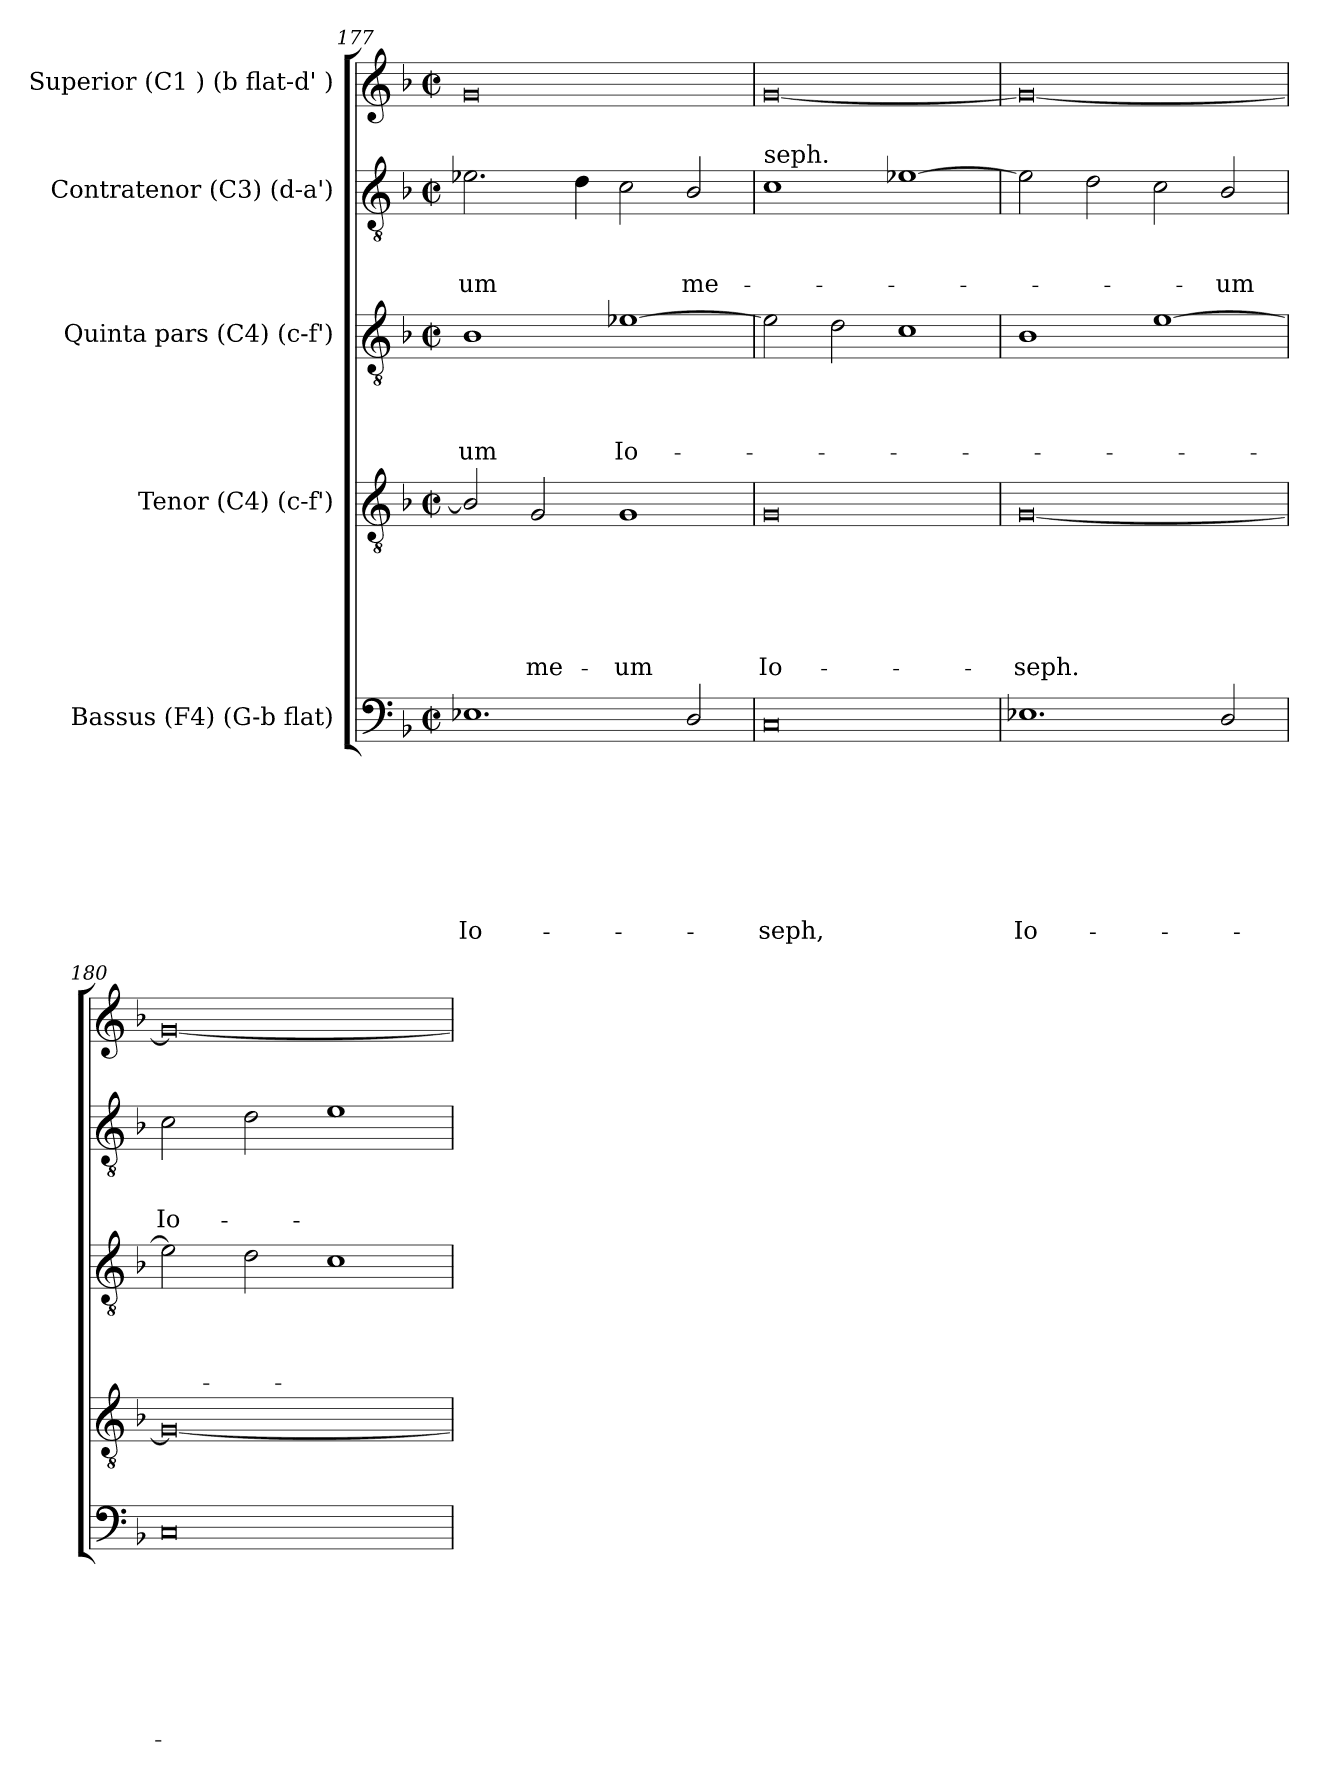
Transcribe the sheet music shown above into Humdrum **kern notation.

**kern	**text	**text	**text	**text	**text	**text	**text	**text	**kern	**text	**text	**text	**text	**text	**text	**kern	**text	**text	**text	**text	**kern	**text	**text	**text	**kern
*part5	*part5	*part5	*part5	*part5	*part5	*part5	*part5	*part5	*part4	*part4	*part4	*part4	*part4	*part4	*part4	*part3	*part3	*part3	*part3	*part3	*part2	*part2	*part2	*part2	*part1
*staff5	*staff5	*staff5	*staff5	*staff5	*staff5	*staff5	*staff5	*staff5	*staff4	*staff4	*staff4	*staff4	*staff4	*staff4	*staff4	*staff3	*staff3	*staff3	*staff3	*staff3	*staff2	*staff2	*staff2	*staff2	*staff1
*I"Bassus (F4) (G-b flat)	*	*	*	*	*	*	*	*	*I"Tenor (C4) (c-f')	*	*	*	*	*	*	*I"Quinta pars (C4) (c-f')	*	*	*	*	*I"Contratenor (C3) (d-a')	*	*	*	*I"Superior (C1 ) (b flat-d' )
!!LO:LB:g=z
*clefF4	*	*	*	*	*	*	*	*	*clefGv2	*	*	*	*	*	*	*clefGv2	*	*	*	*	*clefGv2	*	*	*	*clefG2
*k[b-]	*	*	*	*	*	*	*	*	*k[b-]	*	*	*	*	*	*	*k[b-]	*	*	*	*	*k[b-]	*	*	*	*k[b-]
*F:	*	*	*	*	*	*	*	*	*F:	*	*	*	*	*	*	*F:	*	*	*	*	*F:	*	*	*	*F:
*M2/2	*	*	*	*	*	*	*	*	*M2/2	*	*	*	*	*	*	*M2/2	*	*	*	*	*M2/2	*	*	*	*M2/2
*met(c|)	*	*	*	*	*	*	*	*	*met(c|)	*	*	*	*	*	*	*met(c|)	*	*	*	*	*met(c|)	*	*	*	*met(c|)
=177	=177	=177	=177	=177	=177	=177	=177	=177	=177	=177	=177	=177	=177	=177	=177	=177	=177	=177	=177	=177	=177	=177	=177	=177	=177
!	!	!	!	!	!	!	!	!LO:LY:b	!	!	!	!	!	!	!	!	!	!	!	!LO:LY:b	!	!	!	!LO:LY:b	!
1.E-	.	.	.	.	.	.	.	Io-	2B-/]	.	.	.	.	.	.	1B-	.	.	.	-um	2.e-X\	.	.	-um	0g
!	!	!	!	!	!	!	!	!	!	!	!	!	!	!	!LO:LY:b	!	!	!	!	!	!	!	!	!	!
.	.	.	.	.	.	.	.	.	2G/	.	.	.	.	.	me-	.	.	.	.	.	.	.	.	.	.
.	.	.	.	.	.	.	.	.	.	.	.	.	.	.	.	.	.	.	.	.	4d\	.	.	.	.
!	!	!	!	!	!	!	!	!	!	!	!	!	!	!	!LO:LY:b	!	!	!	!	!LO:LY:b	!	!	!	!	!
.	.	.	.	.	.	.	.	.	1G	.	.	.	.	.	-um	[>1e-X	.	.	.	Io-	2c\	.	.	.	.
!	!	!	!	!	!	!	!	!	!	!	!	!	!	!	!	!	!	!	!	!	!	!	!	!LO:LY:b	!
2D/	.	.	.	.	.	.	.	.	.	.	.	.	.	.	.	.	.	.	.	.	2B-/	.	.	me-	.
=178	=178	=178	=178	=178	=178	=178	=178	=178	=178	=178	=178	=178	=178	=178	=178	=178	=178	=178	=178	=178	=178	=178	=178	=178	=178
!	!	!	!	!	!	!	!	!	!	!	!	!	!	!	!	!	!	!	!	!	!LO:TX:a:t=seph.	!	!	!	!
!	!	!	!	!	!	!	!	!LO:LY:b	!	!	!	!	!	!	!LO:LY:b:rj	!	!	!	!	!	!	!	!	!	!
0C	.	.	.	.	.	.	.	-seph,	0G	.	.	.	.	.	Io-	2e-\]	.	.	.	.	1c	.	.	.	[<0g
.	.	.	.	.	.	.	.	.	.	.	.	.	.	.	.	2d\	.	.	.	.	.	.	.	.	.
.	.	.	.	.	.	.	.	.	.	.	.	.	.	.	.	1c	.	.	.	.	[>1e-X	.	.	.	.
=179	=179	=179	=179	=179	=179	=179	=179	=179	=179	=179	=179	=179	=179	=179	=179	=179	=179	=179	=179	=179	=179	=179	=179	=179	=179
!	!	!	!	!	!	!	!	!LO:LY:b	!	!	!	!	!	!	!LO:LY:b	!	!	!	!	!	!	!	!	!	!
1.E-X	.	.	.	.	.	.	.	Io-	[<0G	.	.	.	.	.	-seph.	1B-	.	.	.	.	2e-\]	.	.	.	0g_
.	.	.	.	.	.	.	.	.	.	.	.	.	.	.	.	.	.	.	.	.	2d\	.	.	.	.
.	.	.	.	.	.	.	.	.	.	.	.	.	.	.	.	[>1e	.	.	.	.	2c\	.	.	.	.
!	!	!	!	!	!	!	!	!	!	!	!	!	!	!	!	!	!	!	!	!	!	!	!	!LO:LY:b	!
2D/	.	.	.	.	.	.	.	.	.	.	.	.	.	.	.	.	.	.	.	.	2B-/	.	.	-um	.
=180	=180	=180	=180	=180	=180	=180	=180	=180	=180	=180	=180	=180	=180	=180	=180	=180	=180	=180	=180	=180	=180	=180	=180	=180	=180
!	!	!	!	!	!	!	!	!	!	!	!	!	!	!	!	!	!	!	!	!	!	!	!	!LO:LY:b	!
0C	.	.	.	.	.	.	.	.	0G_	.	.	.	.	.	.	2e\]	.	.	.	.	2c\	.	.	Io-	0g_
.	.	.	.	.	.	.	.	.	.	.	.	.	.	.	.	2d\	.	.	.	.	2d\	.	.	.	.
.	.	.	.	.	.	.	.	.	.	.	.	.	.	.	.	1c	.	.	.	.	1e	.	.	.	.
=	=	=	=	=	=	=	=	=	=	=	=	=	=	=	=	=	=	=	=	=	=	=	=	=	=
*-	*-	*-	*-	*-	*-	*-	*-	*-	*-	*-	*-	*-	*-	*-	*-	*-	*-	*-	*-	*-	*-	*-	*-	*-	*-
